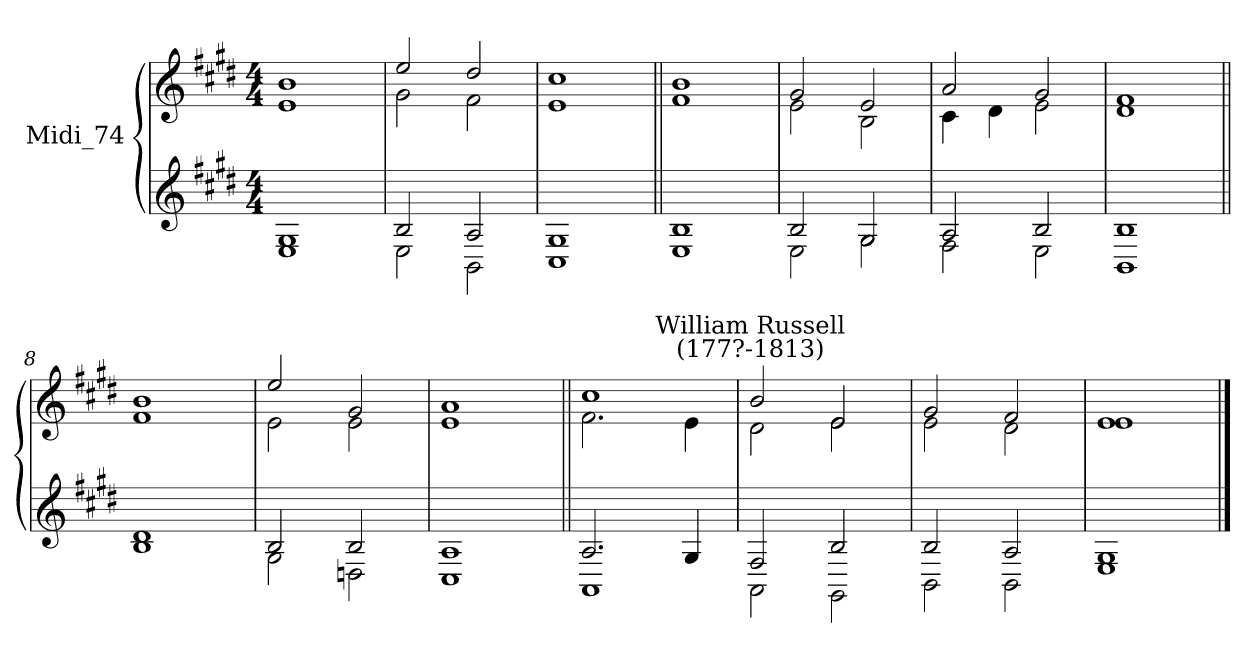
**kern	**kern
*part2	*part1
*staff2	*staff1
*I"Midi_74	*I"Midi_74
*clefG2	*clefG2
*k[f#c#g#d#]	*k[f#c#g#d#]
*E:	*E:
*M4/4	*M4/4
=1	=1
*^	*^
1G#/	1E\	1b/	1e\
=2	=2	=2	=2
2B/	2E\	2ee/	2g#\
2A/	2BB\	2dd#/	2f#\
=3	=3	=3	=3
1G#/	1C#\	1cc#/	1e\
=4||	=4||	=4||	=4||
1B/	1E\	1b/	1f#\
=5	=5	=5	=5
2B/	2E\	2g#/	2e\
2G#/	2G#\	2e/	2B\
=6	=6	=6	=6
2A/	2F#\	2a/	4c#\
.	.	.	4d#\
2B/	2E\	2g#/	2e\
=7	=7	=7	=7
1B/	1BB\	1f#/	1d#\
=8||	=8||	=8||	=8||
1d#/	1B\	1b/	1f#\
=9	=9	=9	=9
2B/	2G#\	2ee/	2e\
2B/	2Dn\	2g#/	2e\
=10	=10	=10	=10
1A/	1C#\	1a/	1e\
=11||	=11||	=11||	=11||
2.A/	1AA\	1cc#/	2.f#\
4G#/	.	.	4e\
=12	=12	=12	=12
!	!	!LO:TX:a:cj:t=William Russell\n(177?-1813)	!
2F#/	2AA\	2b/	2d#\
2B/	2GG#\	2e/	2e\
=13	=13	=13	=13
2B/	2BB\	2g#/	2e\
2A/	2BB\	2f#/	2d#\
=14	=14	=14	=14
1G#/	1E\	1e/	1e\
*v	*v	*	*
*	*v	*v
==	==
*-	*-
